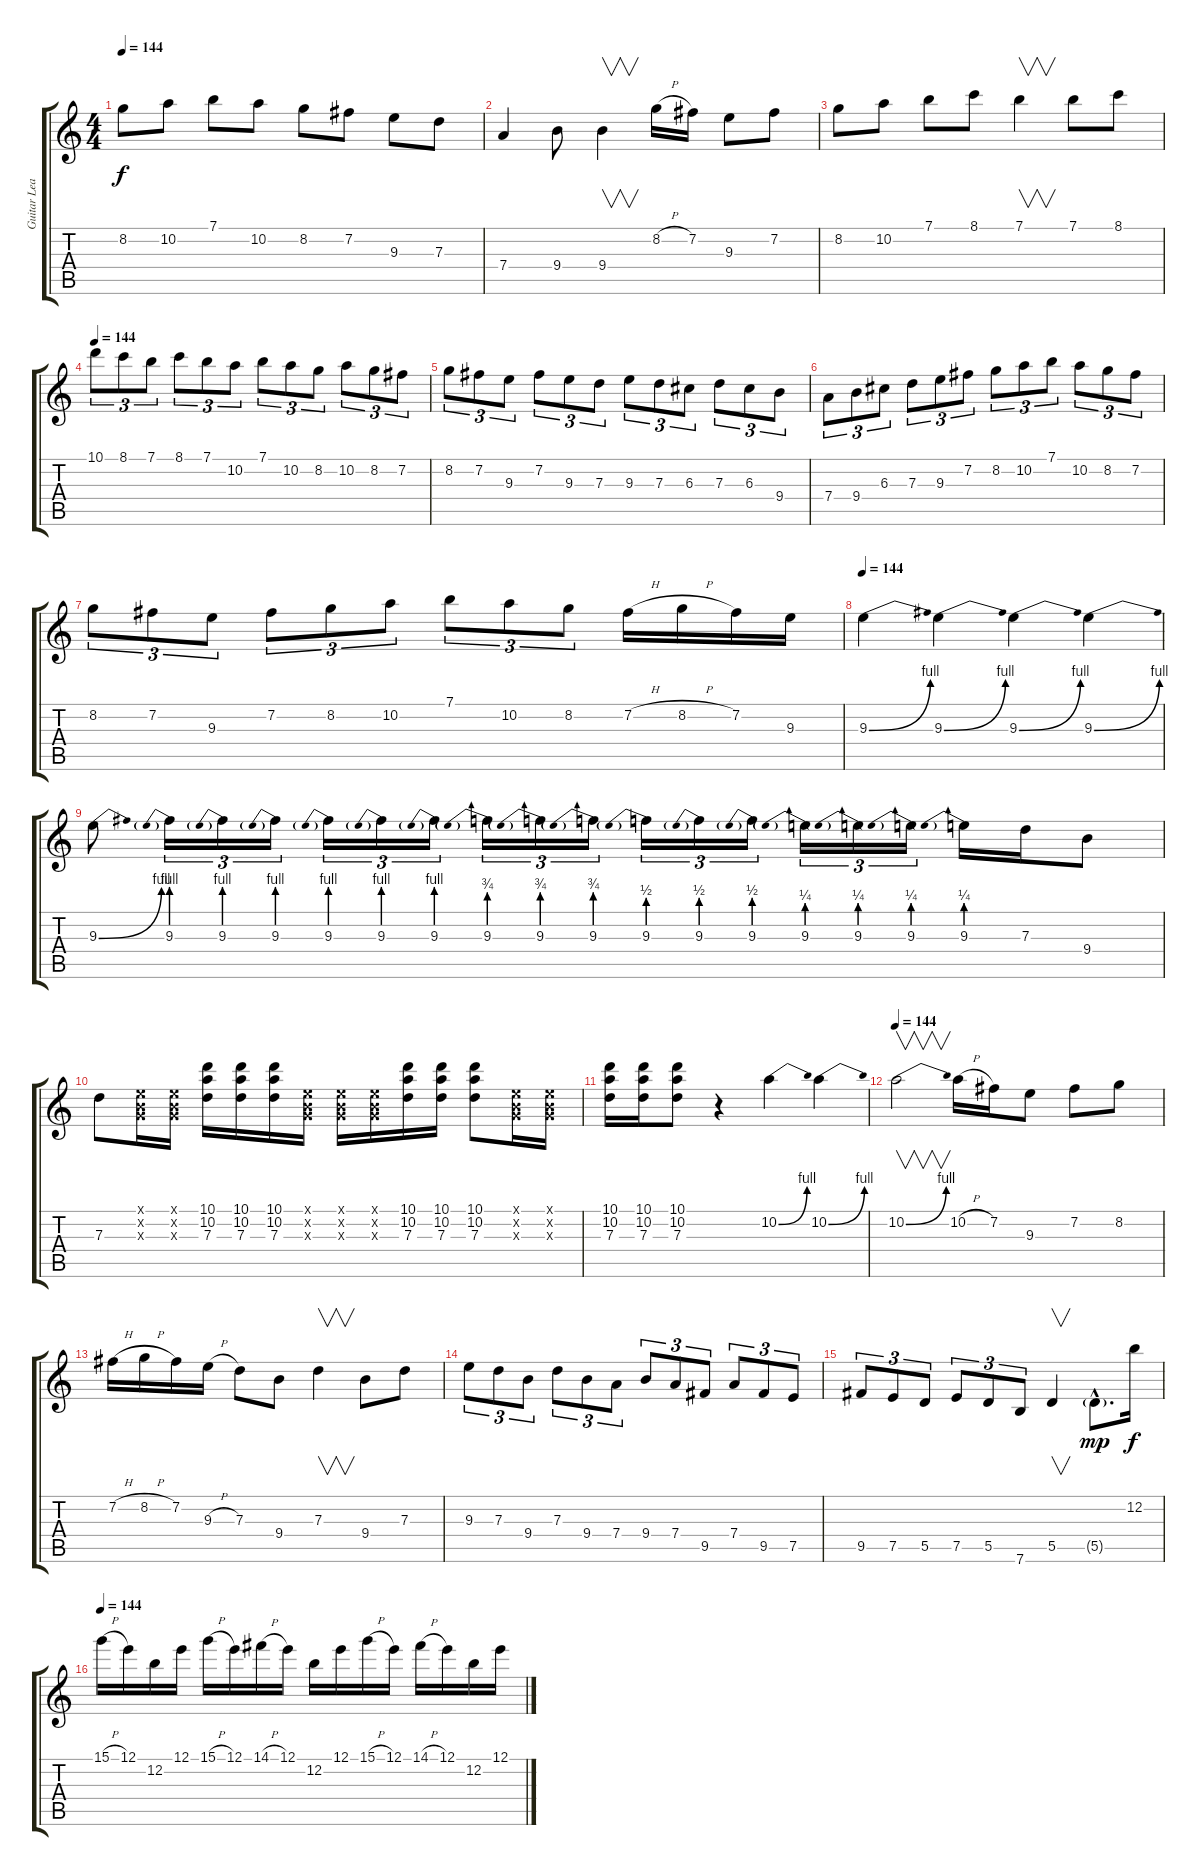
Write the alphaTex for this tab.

\track ("Guitar Lead (Solo)" "Guitar Lea") {instrument distortionguitar}
\staff {score tabs}
\tuning (E4 B3 G3 D3 A2 E2) {hide}
\ts (4 4)
\tempo 144
\clef g2
\ks c
8.2.8{dy f} 10.2.8 7.1.8 10.2.8 8.2.8 7.2.8 9.3.8 7.3.8 |
7.4.4 9.4.8 9.4.4{v} 8.2{h}.16 7.2.16 9.3.8 7.2.8 |
8.2.8 10.2.8 7.1.8 8.1.8 7.1.4{v} 7.1.8 8.1.8 |
\tempo 144
10.1.8{tu (3 2)} 8.1.8{tu (3 2)} 7.1.8{tu (3 2)} 8.1.8{tu (3 2)} 7.1.8{tu (3 2)} 10.2.8{tu (3 2)} 7.1.8{tu (3 2)} 10.2.8{tu (3 2)} 8.2.8{tu (3 2)} 10.2.8{tu (3 2)} 8.2.8{tu (3 2)} 7.2.8{tu (3 2)} |
8.2.8{tu (3 2)} 7.2.8{tu (3 2)} 9.3.8{tu (3 2)} 7.2.8{tu (3 2)} 9.3.8{tu (3 2)} 7.3.8{tu (3 2)} 9.3.8{tu (3 2)} 7.3.8{tu (3 2)} 6.3.8{tu (3 2)} 7.3.8{tu (3 2)} 6.3.8{tu (3 2)} 9.4.8{tu (3 2)} |
7.4.8{tu (3 2)} 9.4.8{tu (3 2)} 6.3.8{tu (3 2)} 7.3.8{tu (3 2)} 9.3.8{tu (3 2)} 7.2.8{tu (3 2)} 8.2.8{tu (3 2)} 10.2.8{tu (3 2)} 7.1.8{tu (3 2)} 10.2.8{tu (3 2)} 8.2.8{tu (3 2)} 7.2.8{tu (3 2)} |
8.2.8{tu (3 2)} 7.2.8{tu (3 2)} 9.3.8{tu (3 2)} 7.2.8{tu (3 2)} 8.2.8{tu (3 2)} 10.2.8{tu (3 2)} 7.1.8{tu (3 2)} 10.2.8{tu (3 2)} 8.2.8{tu (3 2)} 7.2{h}.16 8.2{h}.16 7.2.16 9.3.16 |
\tempo 144
9.3{be (bend 0 0 60 4)}.4 9.3{be (bend 0 0 60 4)}.4 9.3{be (bend 0 0 60 4)}.4 9.3{be (bend 0 0 60 4)}.4 |
9.3{be (bend 0 0 60 4)}.8 9.3{be (prebend 0 4 60 4)}.16{tu (3 2)} 9.3{be (prebend 0 4 60 4)}.16{tu (3 2)} 9.3{be (prebend 0 4 60 4)}.16{tu (3 2)} 9.3{be (prebend 0 4 60 4)}.16{tu (3 2)} 9.3{be (prebend 0 4 60 4)}.16{tu (3 2)} 9.3{be (prebend 0 4 60 4)}.16{tu (3 2)} 9.3{be (prebend 0 3 60 3)}.16{tu (3 2)} 9.3{be (prebend 0 3 60 3)}.16{tu (3 2)} 9.3{be (prebend 0 3 60 3)}.16{tu (3 2)} 9.3{be (prebend 0 2 60 2)}.16{tu (3 2)} 9.3{be (prebend 0 2 60 2)}.16{tu (3 2)} 9.3{be (prebend 0 2 60 2)}.16{tu (3 2)} 9.3{be (prebend 0 1 60 1)}.16{tu (3 2)} 9.3{be (prebend 0 1 60 1)}.16{tu (3 2)} 9.3{be (prebend 0 1 60 1)}.16{tu (3 2)} 9.3{be (prebend 0 1 60 1)}.16 7.3.16 9.4.8 |
7.3.8 (0.1{x} 0.2{x} 0.3{x}).16 (0.1{x} 0.2{x} 0.3{x}).16 (10.1 10.2 7.3).16 (10.1 10.2 7.3).16 (10.1 10.2 7.3).16 (0.1{x} 0.2{x} 0.3{x}).16 (0.1{x} 0.2{x} 0.3{x}).16 (0.1{x} 0.2{x} 0.3{x}).16 (10.1 10.2 7.3).16 (10.1 10.2 7.3).16 (10.1 10.2 7.3).8 (0.1{x} 0.2{x} 0.3{x}).16 (0.1{x} 0.2{x} 0.3{x}).16 |
(10.1 10.2 7.3).16 (10.1 10.2 7.3).16 (10.1 10.2 7.3).8 r.4 10.2{be (bend 0 0 60 4)}.4 10.2{be (bend 0 0 60 4)}.4 |
\tempo 144
10.2{be (bend 0 0 60 4)}.2{v} 10.2{h}.16 7.2.16 9.3.8 7.2.8 8.2.8 |
7.2{h}.16 8.2{h}.16 7.2.16 9.3{h}.16 7.3.8 9.4.8 7.3.4{v} 9.4.8 7.3.8 |
9.3.8{tu (3 2)} 7.3.8{tu (3 2)} 9.4.8{tu (3 2)} 7.3.8{tu (3 2)} 9.4.8{tu (3 2)} 7.4.8{tu (3 2)} 9.4.8{tu (3 2)} 7.4.8{tu (3 2)} 9.5.8{tu (3 2)} 7.4.8{tu (3 2)} 9.5.8{tu (3 2)} 7.5.8{tu (3 2)} |
9.5.8{tu (3 2)} 7.5.8{tu (3 2)} 5.5.8{tu (3 2)} 7.5.8{tu (3 2)} 5.5.8{tu (3 2)} 7.6.8{tu (3 2)} 5.5.4{v} 5.5{g hac}.8{d dy mp} 12.2.16{dy f} |
\tempo 144
15.1{h}.16 12.1.16 12.2.16 12.1.16 15.1{h}.16 12.1.16 14.1{h}.16 12.1.16 12.2.16 12.1.16 15.1{h}.16 12.1.16 14.1{h}.16 12.1.16 12.2.16 12.1.16
